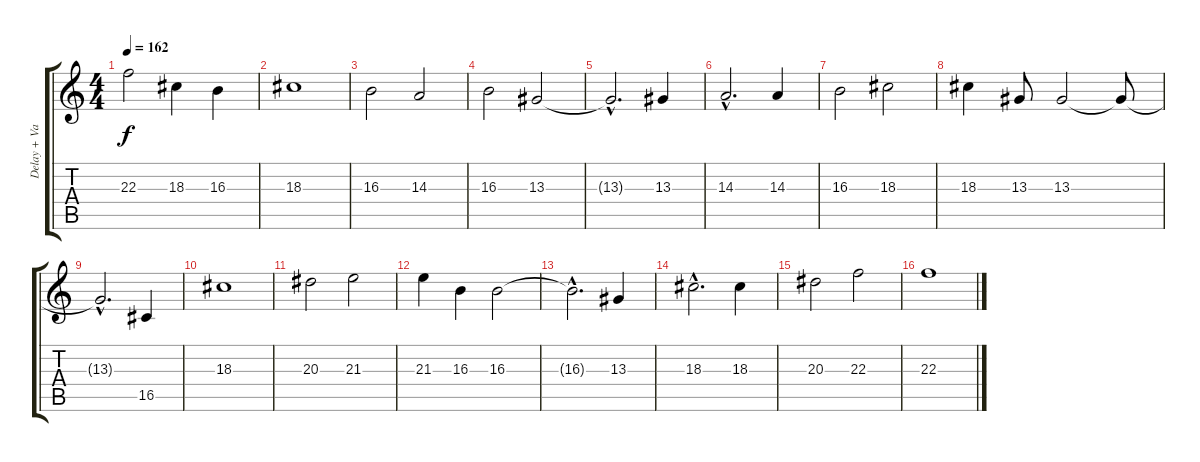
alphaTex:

\track ("Delay + Various" "Delay + Va") {instrument pad8sweep}
\staff {score tabs}
\tuning (E4 B3 G3 D3 A2 E2) {hide}
\ts (4 4)
\tempo 162
\clef g2
\ks c
22.3{t}.2{dy f} 18.3.4 16.3.4 |
\section ("" "")
18.3.1 |
16.3.2 14.3.2 |
16.3.2 13.3.2 |
13.3{hac t}.2{d} 13.3.4 |
14.3{hac}.2{d} 14.3.4 |
16.3.2 18.3.2 |
18.3.4 13.3.8 13.3.2 13.3{t}.8 |
13.3{hac t}.2{d} 16.5.4 |
18.3.1 |
20.3.2 21.3.2 |
21.3.4 16.3.4 16.3.2 |
16.3{hac t}.2{d} 13.3.4 |
18.3{hac}.2{d} 18.3.4 |
20.3.2 22.3.2 |
22.3.1
